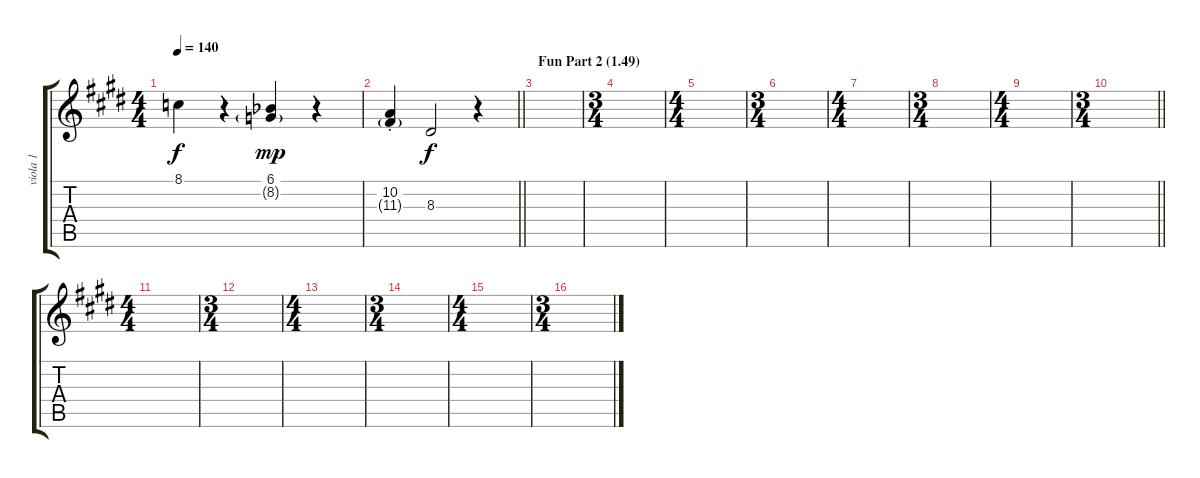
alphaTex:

\track ("viola 1" "viola 1") {instrument viola}
\staff {score tabs}
\tuning (E4 B3 G3 D3 A2 E2) {hide}
\ts (4 4)
\tempo 140
\clef g2
\ks e
8.1.4{dy f} r.4 (6.1{acc b} 8.2{g}).4{dy mp} r.4 |
\barLineRight lightlight
(10.2{st} 11.3{g st}).4 8.3.2{dy f} r.4 |
\section ("" "Fun Part 2 (1.49)")
|
\ts (3 4)
|
\ts (4 4)
|
\ts (3 4)
|
\ts (4 4)
|
\ts (3 4)
|
\ts (4 4)
|
\ts (3 4)
\barLineRight lightlight
|
\ts (4 4)
|
\ts (3 4)
|
\ts (4 4)
|
\ts (3 4)
|
\ts (4 4)
|
\ts (3 4)
